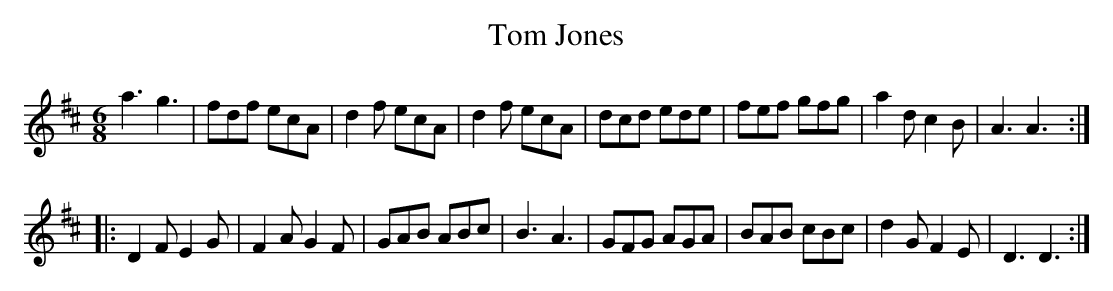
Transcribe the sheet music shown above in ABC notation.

X:1
T:Tom Jones
M:6/8
L:1/8
K:D
a3g3|fdf ecA|d2f ecA|d2f ecA|dcd ede|fef gfg|a2d c2B|A3 A3:|
|:D2F E2G|F2A G2F|GAB ABc|B3 A3|GFG AGA|BAB cBc|d2G F2E|D3 D3:|]
